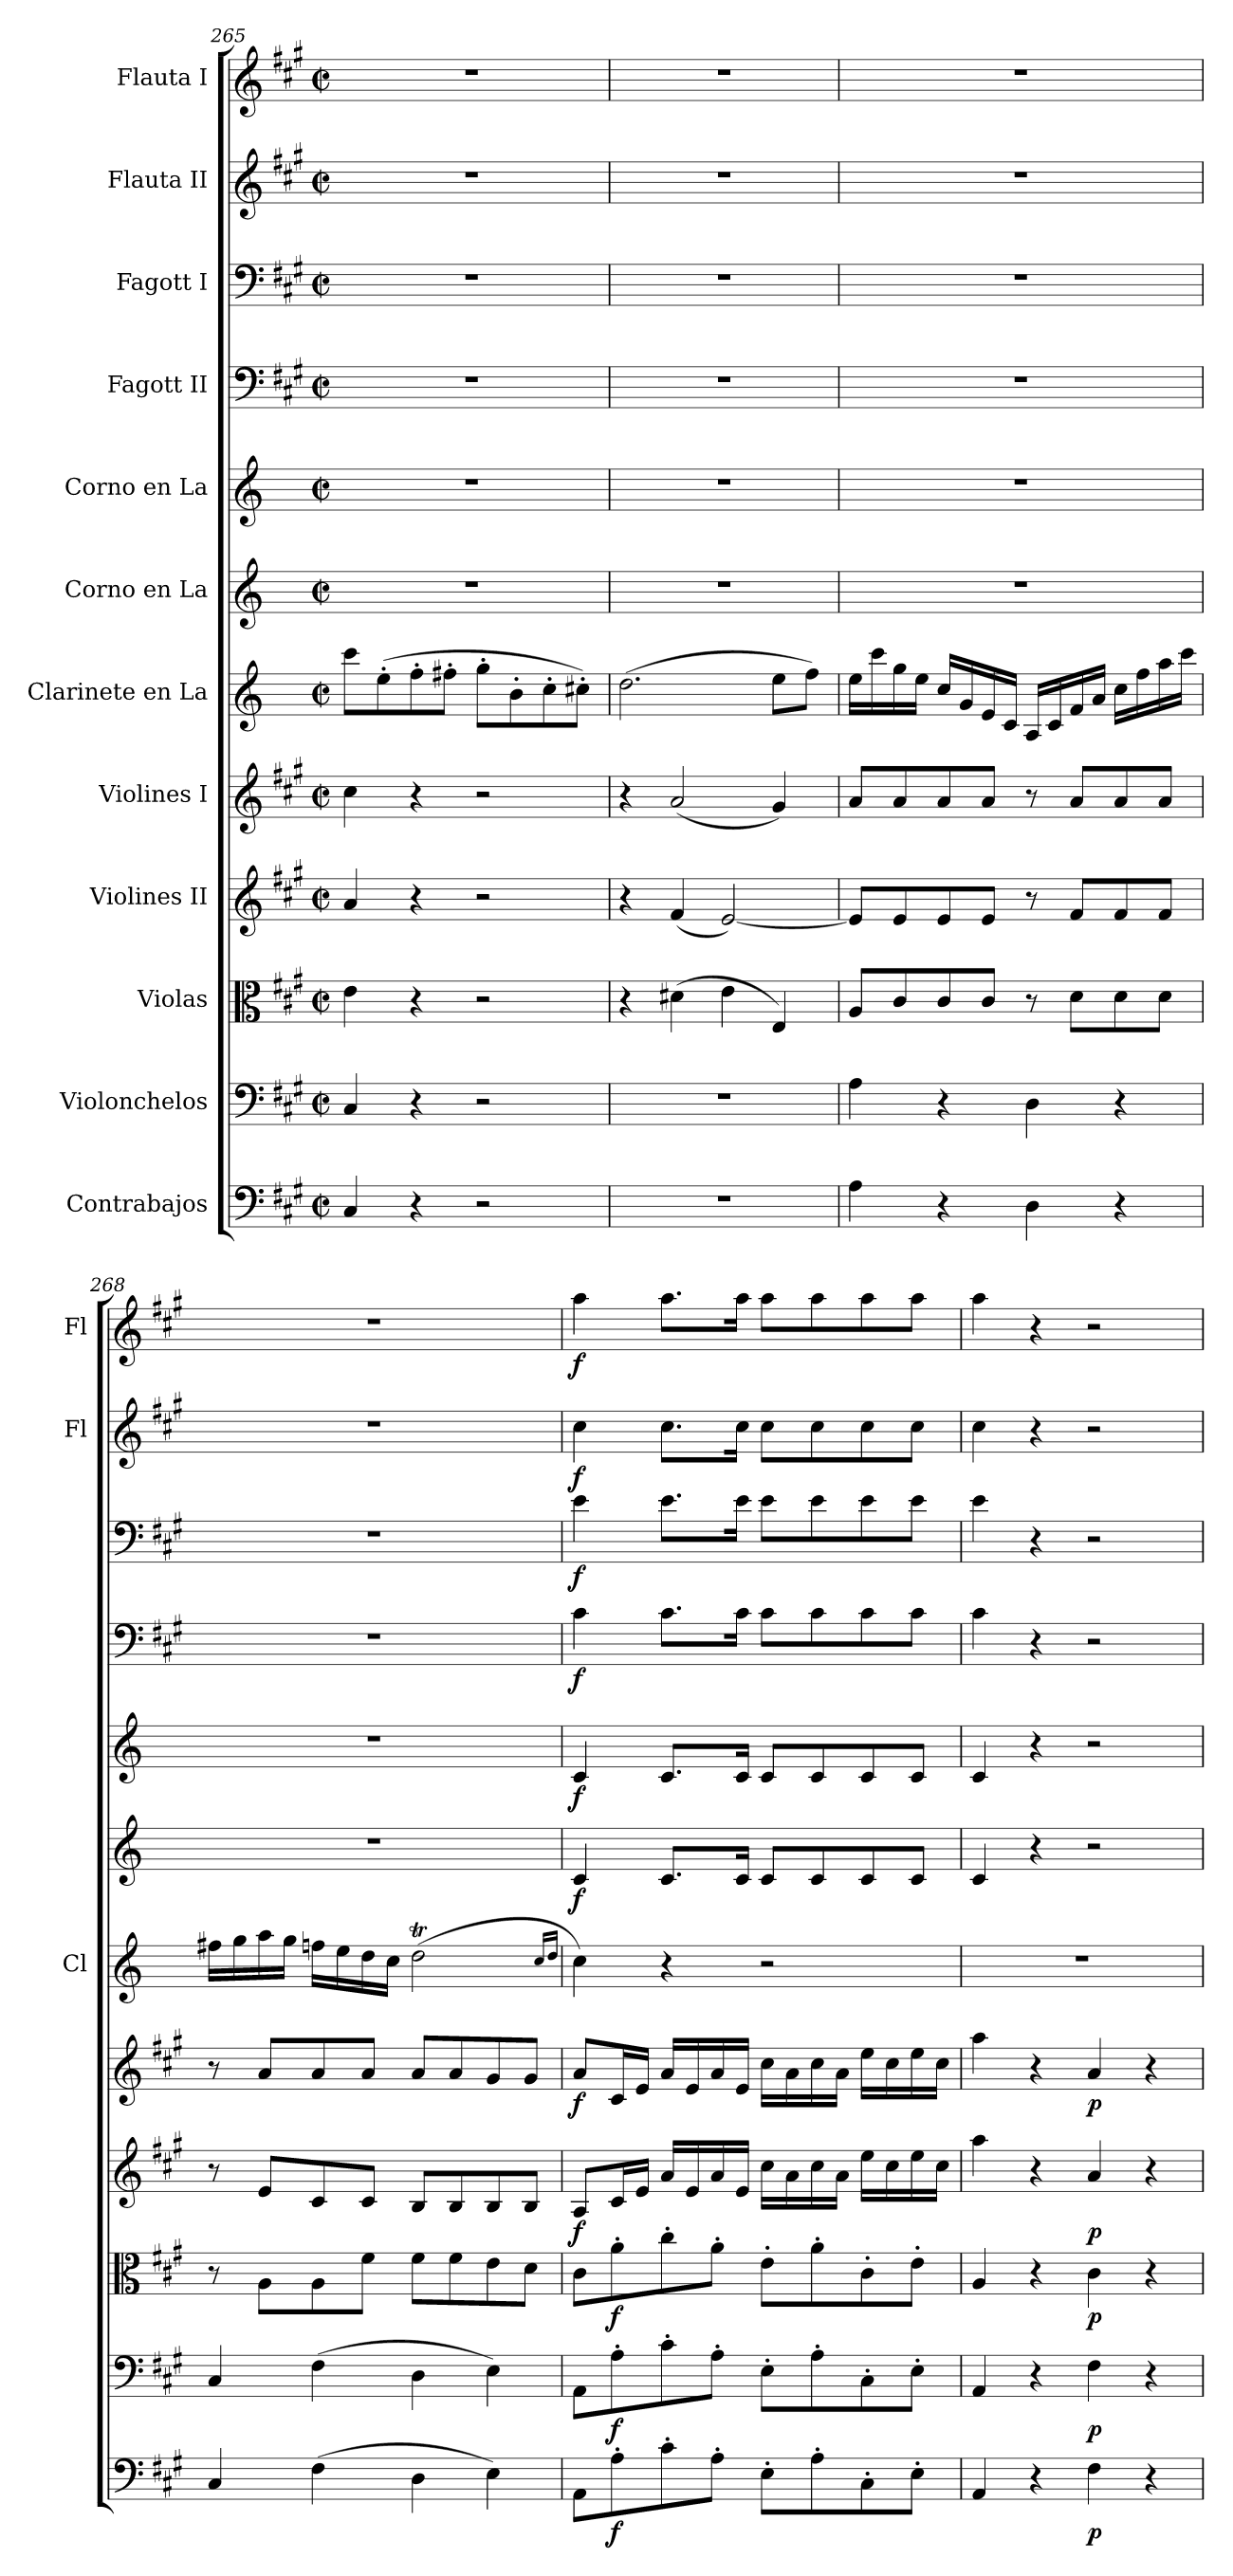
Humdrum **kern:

**kern	**dynam	**kern	**dynam	**kern	**dynam	**kern	**dynam	**kern	**dynam	**kern	**kern	**dynam	**kern	**dynam	**kern	**dynam	**kern	**dynam	**kern	**dynam	**kern	**dynam
*part12	*part12	*part11	*part11	*part10	*part10	*part9	*part9	*part8	*part8	*part7	*part6	*part6	*part5	*part5	*part4	*part4	*part3	*part3	*part2	*part2	*part1	*part1
*staff12	*staff12	*staff11	*staff11	*staff10	*staff10	*staff9	*staff9	*staff8	*staff8	*staff7	*staff6	*staff6	*staff5	*staff5	*staff4	*staff4	*staff3	*staff3	*staff2	*staff2	*staff1	*staff1
*I"Contrabajos	*	*I"Violonchelos	*	*I"Violas	*	*I"Violines II	*	*I"Violines I	*	*I"Clarinete en La	*I"Corno en La	*	*I"Corno en La	*	*I"Fagott II	*	*I"Fagott I	*	*I"Flauta II	*	*I"Flauta I	*
*	*	*	*	*	*	*	*	*	*	*I'Cl	*	*	*	*	*	*	*	*	*I'Fl	*	*I'Fl	*
*clefF4	*	*clefF4	*	*clefC3	*	*clefG2	*	*clefG2	*	*clefG2	*clefG2	*	*clefG2	*	*clefF4	*	*clefF4	*	*clefG2	*	*clefG2	*
*ITrd7c12	*	*	*	*	*	*	*	*	*	*ITrd2c3	*ITrd2c3	*	*ITrd2c3	*	*	*	*	*	*	*	*	*
*k[f#c#g#]	*	*k[f#c#g#]	*	*k[f#c#g#]	*	*k[f#c#g#]	*	*k[f#c#g#]	*	*k[f#c#g#]	*k[f#c#g#]	*	*k[f#c#g#]	*	*k[f#c#g#]	*	*k[f#c#g#]	*	*k[f#c#g#]	*	*k[f#c#g#]	*
*M2/2	*	*M2/2	*	*M2/2	*	*M2/2	*	*M2/2	*	*M2/2	*M2/2	*	*M2/2	*	*M2/2	*	*M2/2	*	*M2/2	*	*M2/2	*
*met(c|)	*	*met(c|)	*	*met(c|)	*	*met(c|)	*	*met(c|)	*	*met(c|)	*met(c|)	*	*met(c|)	*	*met(c|)	*	*met(c|)	*	*met(c|)	*	*met(c|)	*
=265	=265	=265	=265	=265	=265	=265	=265	=265	=265	=265	=265	=265	=265	=265	=265	=265	=265	=265	=265	=265	=265	=265
4CC#/	.	4C#/	.	4e\	.	4a/	.	4cc#\	.	8aa\L	1r	.	1r	.	1r	.	1r	.	1r	.	1r	.
.	.	.	.	.	.	.	.	.	.	(>8cc#'\	.	.	.	.	.	.	.	.	.	.	.	.
4r	.	4r	.	4r	.	4r	.	4r	.	8dd'\	.	.	.	.	.	.	.	.	.	.	.	.
.	.	.	.	.	.	.	.	.	.	8dd#X'\J	.	.	.	.	.	.	.	.	.	.	.	.
2r	.	2r	.	2r	.	2r	.	2r	.	8ee'\L	.	.	.	.	.	.	.	.	.	.	.	.
.	.	.	.	.	.	.	.	.	.	8g#'\	.	.	.	.	.	.	.	.	.	.	.	.
.	.	.	.	.	.	.	.	.	.	8a'\	.	.	.	.	.	.	.	.	.	.	.	.
.	.	.	.	.	.	.	.	.	.	8a#X'\J)	.	.	.	.	.	.	.	.	.	.	.	.
=266	=266	=266	=266	=266	=266	=266	=266	=266	=266	=266	=266	=266	=266	=266	=266	=266	=266	=266	=266	=266	=266	=266
1r	.	1r	.	4r	.	4r	.	4r	.	(>2.b\	1r	.	1r	.	1r	.	1r	.	1r	.	1r	.
.	.	.	.	(>4d#X\	.	(<4f#/	.	(<2a/	.	.	.	.	.	.	.	.	.	.	.	.	.	.
.	.	.	.	4e\	.	[2e/)	.	.	.	.	.	.	.	.	.	.	.	.	.	.	.	.
.	.	.	.	4E/)	.	.	.	4g#/)	.	8cc#\L	.	.	.	.	.	.	.	.	.	.	.	.
.	.	.	.	.	.	.	.	.	.	8dd\J)	.	.	.	.	.	.	.	.	.	.	.	.
=267	=267	=267	=267	=267	=267	=267	=267	=267	=267	=267	=267	=267	=267	=267	=267	=267	=267	=267	=267	=267	=267	=267
4AA\	.	4A\	.	8A/L	.	8e/L]	.	8a/L	.	16cc#\LL	1r	.	1r	.	1r	.	1r	.	1r	.	1r	.
.	.	.	.	.	.	.	.	.	.	16aa\	.	.	.	.	.	.	.	.	.	.	.	.
.	.	.	.	8c#/	.	8e/	.	8a/	.	16ee\	.	.	.	.	.	.	.	.	.	.	.	.
.	.	.	.	.	.	.	.	.	.	16cc#\JJ	.	.	.	.	.	.	.	.	.	.	.	.
4r	.	4r	.	8c#/	.	8e/	.	8a/	.	16a/LL	.	.	.	.	.	.	.	.	.	.	.	.
.	.	.	.	.	.	.	.	.	.	16e/	.	.	.	.	.	.	.	.	.	.	.	.
.	.	.	.	8c#/J	.	8e/J	.	8a/J	.	16c#/	.	.	.	.	.	.	.	.	.	.	.	.
.	.	.	.	.	.	.	.	.	.	16A/JJ	.	.	.	.	.	.	.	.	.	.	.	.
4DD\	.	4D\	.	8r	.	8r	.	8r	.	16F#/LL	.	.	.	.	.	.	.	.	.	.	.	.
.	.	.	.	.	.	.	.	.	.	16A/	.	.	.	.	.	.	.	.	.	.	.	.
.	.	.	.	8d\L	.	8f#/L	.	8a/L	.	16d/	.	.	.	.	.	.	.	.	.	.	.	.
.	.	.	.	.	.	.	.	.	.	16f#/JJ	.	.	.	.	.	.	.	.	.	.	.	.
4r	.	4r	.	8d\	.	8f#/	.	8a/	.	16a\LL	.	.	.	.	.	.	.	.	.	.	.	.
.	.	.	.	.	.	.	.	.	.	16dd\	.	.	.	.	.	.	.	.	.	.	.	.
.	.	.	.	8d\J	.	8f#/J	.	8a/J	.	16ff#\	.	.	.	.	.	.	.	.	.	.	.	.
.	.	.	.	.	.	.	.	.	.	16aa\JJ	.	.	.	.	.	.	.	.	.	.	.	.
=268	=268	=268	=268	=268	=268	=268	=268	=268	=268	=268	=268	=268	=268	=268	=268	=268	=268	=268	=268	=268	=268	=268
4CC#/	.	4C#/	.	8r	.	8r	.	8r	.	16dd#X\LL	1r	.	1r	.	1r	.	1r	.	1r	.	1r	.
.	.	.	.	.	.	.	.	.	.	16ee\	.	.	.	.	.	.	.	.	.	.	.	.
.	.	.	.	8A\L	.	8e/L	.	8a/L	.	16ff#\	.	.	.	.	.	.	.	.	.	.	.	.
.	.	.	.	.	.	.	.	.	.	16ee\JJ	.	.	.	.	.	.	.	.	.	.	.	.
(>4FF#\	.	(>4F#\	.	8A\	.	8c#/	.	8a/	.	16ddn\LL	.	.	.	.	.	.	.	.	.	.	.	.
.	.	.	.	.	.	.	.	.	.	16cc#\	.	.	.	.	.	.	.	.	.	.	.	.
.	.	.	.	8f#\J	.	8c#/J	.	8a/J	.	16b\	.	.	.	.	.	.	.	.	.	.	.	.
.	.	.	.	.	.	.	.	.	.	16a\JJ	.	.	.	.	.	.	.	.	.	.	.	.
4DD\	.	4D\	.	8f#\L	.	8B/L	.	8a/L	.	(>2bT\	.	.	.	.	.	.	.	.	.	.	.	.
.	.	.	.	8f#\	.	8B/	.	8a/	.	.	.	.	.	.	.	.	.	.	.	.	.	.
4EE\)	.	4E\)	.	8e\	.	8B/	.	8g#/	.	.	.	.	.	.	.	.	.	.	.	.	.	.
.	.	.	.	8d\J	.	8B/J	.	8g#/J	.	.	.	.	.	.	.	.	.	.	.	.	.	.
.	.	.	.	.	.	.	.	.	.	16qa/LL	.	.	.	.	.	.	.	.	.	.	.	.
.	.	.	.	.	.	.	.	.	.	16qb/JJ	.	.	.	.	.	.	.	.	.	.	.	.
!!LO:LB:g=z
=269	=269	=269	=269	=269	=269	=269	=269	=269	=269	=269	=269	=269	=269	=269	=269	=269	=269	=269	=269	=269	=269	=269
!	!	!	!	!	!	!	!LO:DY:b	!	!LO:DY:b	!	!	!LO:DY:b	!	!LO:DY:b	!	!LO:DY:b	!	!LO:DY:b	!	!LO:DY:b	!	!LO:DY:b
8AAA\L	.	8AA\L	.	8c#\L	.	8A/L	f	8a/L	f	4a\)	4A/	f	4A/	f	4c#\	f	4e\	f	4cc#\	f	4aa\	f
!	!LO:DY:b	!	!LO:DY:b	!	!LO:DY:b	!	!	!	!	!	!	!	!	!	!	!	!	!	!	!	!	!
8AA'\	f	8A'\	f	8a'\	f	16c#/L	.	16c#/L	.	.	.	.	.	.	.	.	.	.	.	.	.	.
.	.	.	.	.	.	16e/JJ	.	16e/JJ	.	.	.	.	.	.	.	.	.	.	.	.	.	.
8C#'\	.	8c#'\	.	8cc#'\	.	16a/LL	.	16a/LL	.	4r	8.A/L	.	8.A/L	.	8.c#\L	.	8.e\L	.	8.cc#\L	.	8.aa\L	.
.	.	.	.	.	.	16e/	.	16e/	.	.	.	.	.	.	.	.	.	.	.	.	.	.
8AA'\J	.	8A'\J	.	8a'\J	.	16a/	.	16a/	.	.	.	.	.	.	.	.	.	.	.	.	.	.
.	.	.	.	.	.	16e/JJ	.	16e/JJ	.	.	16A/Jk	.	16A/Jk	.	16c#\Jk	.	16e\Jk	.	16cc#\Jk	.	16aa\Jk	.
8EE'\L	.	8E'\L	.	8e'\L	.	16cc#\LL	.	16cc#\LL	.	2r	8A/L	.	8A/L	.	8c#\L	.	8e\L	.	8cc#\L	.	8aa\L	.
.	.	.	.	.	.	16a\	.	16a\	.	.	.	.	.	.	.	.	.	.	.	.	.	.
8AA'\	.	8A'\	.	8a'\	.	16cc#\	.	16cc#\	.	.	8A/	.	8A/	.	8c#\	.	8e\	.	8cc#\	.	8aa\	.
.	.	.	.	.	.	16a\JJ	.	16a\JJ	.	.	.	.	.	.	.	.	.	.	.	.	.	.
8CC#'\	.	8C#'\	.	8c#'\	.	16ee\LL	.	16ee\LL	.	.	8A/	.	8A/	.	8c#\	.	8e\	.	8cc#\	.	8aa\	.
.	.	.	.	.	.	16cc#\	.	16cc#\	.	.	.	.	.	.	.	.	.	.	.	.	.	.
8EE'\J	.	8E'\J	.	8e'\J	.	16ee\	.	16ee\	.	.	8A/J	.	8A/J	.	8c#\J	.	8e\J	.	8cc#\J	.	8aa\J	.
.	.	.	.	.	.	16cc#\JJ	.	16cc#\JJ	.	.	.	.	.	.	.	.	.	.	.	.	.	.
=270	=270	=270	=270	=270	=270	=270	=270	=270	=270	=270	=270	=270	=270	=270	=270	=270	=270	=270	=270	=270	=270	=270
4AAA/	.	4AA/	.	4A/	.	4aa\	.	4aa\	.	1r	4A/	.	4A/	.	4c#\	.	4e\	.	4cc#\	.	4aa\	.
4r	.	4r	.	4r	.	4r	.	4r	.	.	4r	.	4r	.	4r	.	4r	.	4r	.	4r	.
!	!LO:DY:b	!	!LO:DY:b	!	!LO:DY:b	!	!LO:DY:b	!	!LO:DY:b	!	!	!	!	!	!	!	!	!	!	!	!	!
4FF#\	p	4F#\	p	4c#\	p	4a/	p	4a/	p	.	2r	.	2r	.	2r	.	2r	.	2r	.	2r	.
4r	.	4r	.	4r	.	4r	.	4r	.	.	.	.	.	.	.	.	.	.	.	.	.	.
=	=	=	=	=	=	=	=	=	=	=	=	=	=	=	=	=	=	=	=	=	=	=
*-	*-	*-	*-	*-	*-	*-	*-	*-	*-	*-	*-	*-	*-	*-	*-	*-	*-	*-	*-	*-	*-	*-
